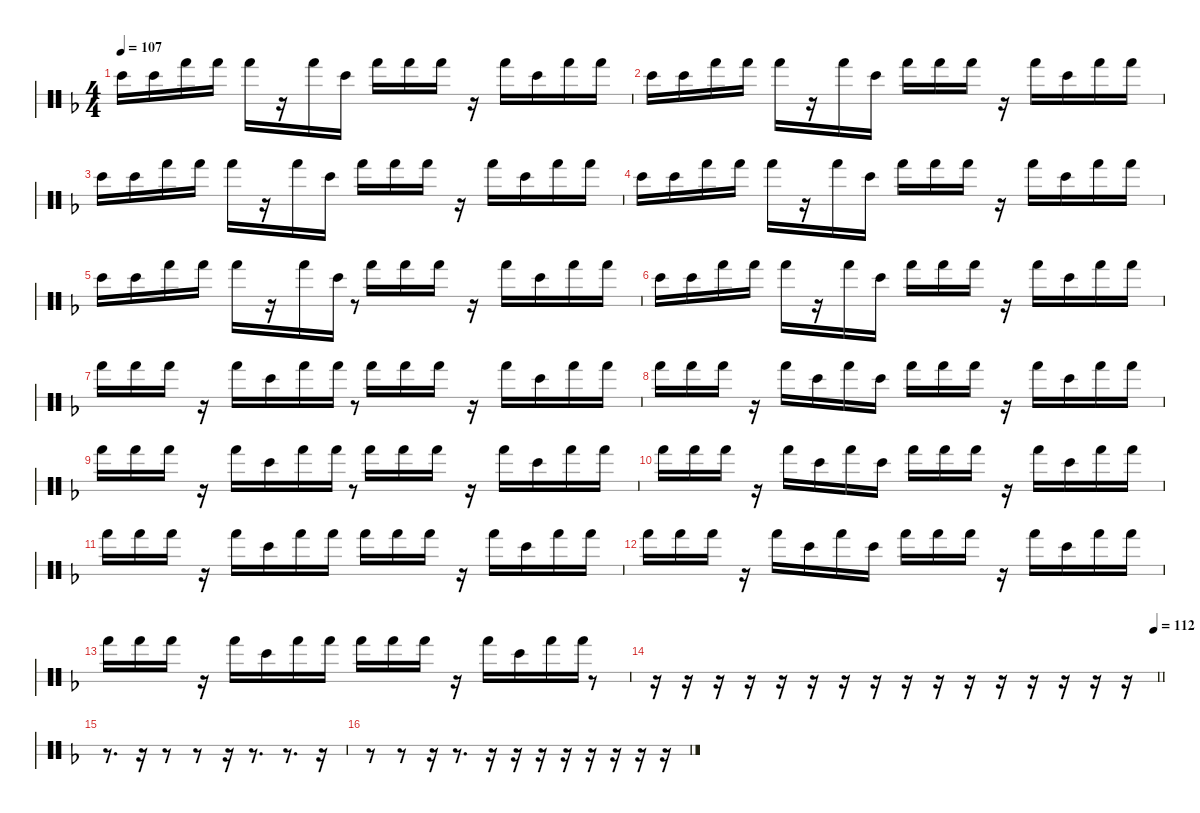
\hideDynamics
\bracketExtendMode nobrackets
\singleTrackTrackNamePolicy hidden
\multiTrackTrackNamePolicy hidden
\firstSystemTrackNameMode fullname
\firstSystemTrackNameOrientation horizontal
\otherSystemsTrackNameOrientation horizontal
\track ("Bongos" "bngKit") {instrument percussion}
\staff {score 2}
\articulation defaults
\ts (4 4)
\tempo 107
\clef neutral
\ks dminor "Bongo High (hit)"{acc forcenatural}.16{dy mp} "Bongo High (hit)"{acc forcenatural}.16 "Hand (hit)"{acc forcenatural}.16{dy p} "Hand (hit)"{acc forcenatural}.16 "Hand (hit)"{acc forcenatural}.16{dy mp}
r.16 "Hand (hit)"{acc forcenatural}.16 "Bongo High (hit)"{acc forcenatural}.16 "Hand (hit)"{acc forcenatural}.16{dy p} "Hand (hit)"{acc forcenatural}.16 "Hand (hit)"{acc forcenatural}.16{dy mp} r.16 "Hand (hit)"{acc forcenatural}.16 "Bongo High (hit)"{acc forcenatural}.16 "Hand (hit)"{acc forcenatural}.16{dy p} "Hand (hit)"{acc forcenatural}.16 |
"Bongo High (hit)"{acc forcenatural}.16{dy mp} "Bongo High (hit)"{acc forcenatural}.16 "Hand (hit)"{acc forcenatural}.16{dy p} "Hand (hit)"{acc forcenatural}.16 "Hand (hit)"{acc forcenatural}.16{dy mp} r.16 "Hand (hit)"{acc forcenatural}.16 "Bongo High (hit)"{acc forcenatural}.16 "Hand (hit)"{acc forcenatural}.16{dy p} "Hand (hit)"{acc forcenatural}.16 "Hand (hit)"{acc forcenatural}.16{dy mp} r.16 "Hand (hit)"{acc forcenatural}.16 "Bongo High (hit)"{acc forcenatural}.16 "Hand (hit)"{acc forcenatural}.16{dy p} "Hand (hit)"{acc forcenatural}.16 |
"Bongo High (hit)"{acc forcenatural}.16{dy mp} "Bongo High (hit)"{acc forcenatural}.16 "Hand (hit)"{acc forcenatural}.16{dy p} "Hand (hit)"{acc forcenatural}.16 "Hand (hit)"{acc forcenatural}.16{dy mp} r.16 "Hand (hit)"{acc forcenatural}.16 "Bongo High (hit)"{acc forcenatural}.16 "Hand (hit)"{acc forcenatural}.16{dy p} "Hand (hit)"{acc forcenatural}.16 "Hand (hit)"{acc forcenatural}.16{dy mp} r.16 "Hand (hit)"{acc forcenatural}.16 "Bongo High (hit)"{acc forcenatural}.16 "Hand (hit)"{acc forcenatural}.16{dy p} "Hand (hit)"{acc forcenatural}.16 |
"Bongo High (hit)"{acc forcenatural}.16{dy mp} "Bongo High (hit)"{acc forcenatural}.16 "Hand (hit)"{acc forcenatural}.16{dy p} "Hand (hit)"{acc forcenatural}.16 "Hand (hit)"{acc forcenatural}.16{dy mp} r.16 "Hand (hit)"{acc forcenatural}.16 "Bongo High (hit)"{acc forcenatural}.16 "Hand (hit)"{acc forcenatural}.16{dy p} "Hand (hit)"{acc forcenatural}.16 "Hand (hit)"{acc forcenatural}.16{dy mp} r.16 "Hand (hit)"{acc forcenatural}.16 "Bongo High (hit)"{acc forcenatural}.16 "Hand (hit)"{acc forcenatural}.16{dy p} "Hand (hit)"{acc forcenatural}.16 |
"Bongo High (hit)"{acc forcenatural}.16{dy mp} "Bongo High (hit)"{acc forcenatural}.16 "Hand (hit)"{acc forcenatural}.16{dy p} "Hand (hit)"{acc forcenatural}.16 "Hand (hit)"{acc forcenatural}.16{dy mp} r.16 "Hand (hit)"{acc forcenatural}.16 "Bongo High (hit)"{acc forcenatural}.16 r.8{gr} "Hand (hit)"{acc forcenatural}.16{dy p} "Hand (hit)"{acc forcenatural}.16 "Hand (hit)"{acc forcenatural}.16{dy mp} r.16 "Hand (hit)"{acc forcenatural}.16 "Bongo High (hit)"{acc forcenatural}.16 "Hand (hit)"{acc forcenatural}.16{dy p} "Hand (hit)"{acc forcenatural}.16 |
"Bongo High (hit)"{acc forcenatural}.16{dy mp} "Bongo High (hit)"{acc forcenatural}.16 "Hand (hit)"{acc forcenatural}.16{dy p} "Hand (hit)"{acc forcenatural}.16 "Hand (hit)"{acc forcenatural}.16{dy mp} r.16 "Hand (hit)"{acc forcenatural}.16 "Bongo High (hit)"{acc forcenatural}.16 "Hand (hit)"{acc forcenatural}.16{dy p} "Hand (hit)"{acc forcenatural}.16 "Hand (hit)"{acc forcenatural}.16{dy mp} r.16 "Hand (hit)"{acc forcenatural}.16 "Bongo High (hit)"{acc forcenatural}.16 "Hand (hit)"{acc forcenatural}.16{dy p} "Hand (hit)"{acc forcenatural}.16 |
"Hand (hit)"{acc forcenatural}.16 "Hand (hit)"{acc forcenatural}.16 "Hand (hit)"{acc forcenatural}.16{dy mp} r.16 "Hand (hit)"{acc forcenatural}.16 "Bongo High (hit)"{acc forcenatural}.16 "Hand (hit)"{acc forcenatural}.16 "Hand (hit)"{acc forcenatural}.16{dy p} r.8{gr} "Hand (hit)"{acc forcenatural}.16 "Hand (hit)"{acc forcenatural}.16 "Hand (hit)"{acc forcenatural}.16{dy mp} r.16 "Hand (hit)"{acc forcenatural}.16 "Bongo High (hit)"{acc forcenatural}.16 "Hand (hit)"{acc forcenatural}.16 "Hand (hit)"{acc forcenatural}.16{dy p} |
"Hand (hit)"{acc forcenatural}.16 "Hand (hit)"{acc forcenatural}.16 "Hand (hit)"{acc forcenatural}.16{dy mp} r.16 "Hand (hit)"{acc forcenatural}.16 "Bongo High (hit)"{acc forcenatural}.16 "Hand (hit)"{acc forcenatural}.16 "Bongo High (hit)"{acc forcenatural}.16{dy p} "Hand (hit)"{acc forcenatural}.16{dy mp} "Hand (hit)"{acc forcenatural}.16{dy p} "Hand (hit)"{acc forcenatural}.16{dy mp} r.16 "Hand (hit)"{acc forcenatural}.16 "Bongo High (hit)"{acc forcenatural}.16 "Hand (hit)"{acc forcenatural}.16{dy p} "Hand (hit)"{acc forcenatural}.16 |
"Hand (hit)"{acc forcenatural}.16 "Hand (hit)"{acc forcenatural}.16 "Hand (hit)"{acc forcenatural}.16{dy mp} r.16 "Hand (hit)"{acc forcenatural}.16 "Bongo High (hit)"{acc forcenatural}.16 "Hand (hit)"{acc forcenatural}.16 "Hand (hit)"{acc forcenatural}.16{dy p} r.8{gr} "Hand (hit)"{acc forcenatural}.16 "Hand (hit)"{acc forcenatural}.16 "Hand (hit)"{acc forcenatural}.16{dy mp} r.16 "Hand (hit)"{acc forcenatural}.16 "Bongo High (hit)"{acc forcenatural}.16 "Hand (hit)"{acc forcenatural}.16 "Hand (hit)"{acc forcenatural}.16{dy p} |
"Hand (hit)"{acc forcenatural}.16 "Hand (hit)"{acc forcenatural}.16 "Hand (hit)"{acc forcenatural}.16{dy mp} r.16 "Hand (hit)"{acc forcenatural}.16 "Bongo High (hit)"{acc forcenatural}.16 "Hand (hit)"{acc forcenatural}.16 "Bongo High (hit)"{acc forcenatural}.16{dy p} "Hand (hit)"{acc forcenatural}.16{dy mp} "Hand (hit)"{acc forcenatural}.16{dy p} "Hand (hit)"{acc forcenatural}.16{dy mp} r.16 "Hand (hit)"{acc forcenatural}.16 "Bongo High (hit)"{acc forcenatural}.16 "Hand (hit)"{acc forcenatural}.16{dy p} "Hand (hit)"{acc forcenatural}.16 |
"Hand (hit)"{acc forcenatural}.16 "Hand (hit)"{acc forcenatural}.16 "Hand (hit)"{acc forcenatural}.16{dy mp} r.16 "Hand (hit)"{acc forcenatural}.16 "Bongo High (hit)"{acc forcenatural}.16 "Hand (hit)"{acc forcenatural}.16 "Hand (hit)"{acc forcenatural}.16{dy p} "Hand (hit)"{acc forcenatural}.16 "Hand (hit)"{acc forcenatural}.16 "Hand (hit)"{acc forcenatural}.16{dy mp} r.16 "Hand (hit)"{acc forcenatural}.16 "Bongo High (hit)"{acc forcenatural}.16 "Hand (hit)"{acc forcenatural}.16 "Hand (hit)"{acc forcenatural}.16{dy p} |
"Hand (hit)"{acc forcenatural}.16 "Hand (hit)"{acc forcenatural}.16 "Hand (hit)"{acc forcenatural}.16{dy mp} r.16 "Hand (hit)"{acc forcenatural}.16 "Bongo High (hit)"{acc forcenatural}.16 "Hand (hit)"{acc forcenatural}.16 "Bongo High (hit)"{acc forcenatural}.16{dy p} "Hand (hit)"{acc forcenatural}.16 "Hand (hit)"{acc forcenatural}.16 "Hand (hit)"{acc forcenatural}.16{dy mp} r.16 "Hand (hit)"{acc forcenatural}.16 "Bongo High (hit)"{acc forcenatural}.16 "Hand (hit)"{acc forcenatural}.16 "Hand (hit)"{acc forcenatural}.16{dy p} |
"Hand (hit)"{acc forcenatural}.16 "Hand (hit)"{acc forcenatural}.16 "Hand (hit)"{acc forcenatural}.16{dy mp} r.16 "Hand (hit)"{acc forcenatural}.16 "Bongo High (hit)"{acc forcenatural}.16 "Hand (hit)"{acc forcenatural}.16 "Hand (hit)"{acc forcenatural}.16{dy p} "Hand (hit)"{acc forcenatural}.16 "Hand (hit)"{acc forcenatural}.16 "Hand (hit)"{acc forcenatural}.16{dy mp} r.16 "Hand (hit)"{acc forcenatural}.16 "Bongo High (hit)"{acc forcenatural}.16 "Hand (hit)"{acc forcenatural}.16 "Hand (hit)"{acc forcenatural}.16{dy p} r.8{gr} |
\tempo (112 0.994048)
\barLineRight lightlight
r.16 r.16 r.16 r.16 r.16 r.16 r.16 r.16 r.16 r.16 r.16 r.16 r.16 r.16 r.16 r.16 |
r.8{d} r.16 r.8 r.8 r.16 r.8{d} r.8{d} r.16 |
r.8 r.8 r.16 r.8{d} r.16 r.16 r.16 r.16 r.16 r.16 r.16 r.16
